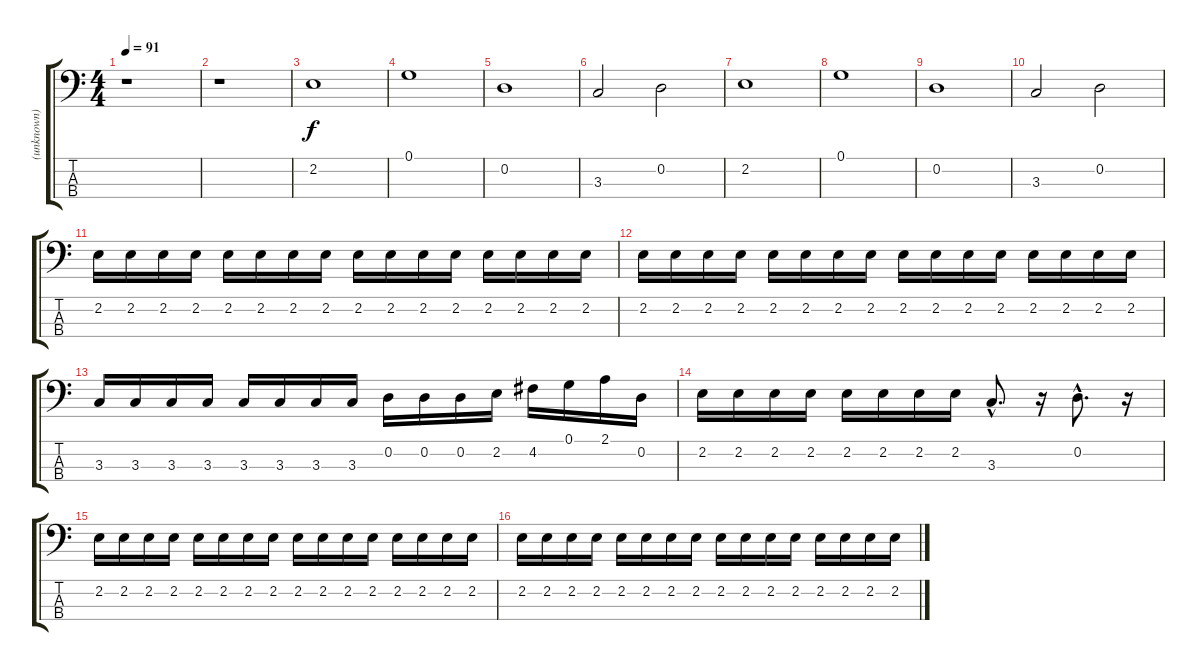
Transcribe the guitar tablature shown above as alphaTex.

\track ("(unknown) Bass" "(unknown) ") {instrument electricbasspick}
\staff {score tabs}
\tuning (G2 D2 A1 E1) {hide}
\ts (4 4)
\tempo 91
\clef f4
\ks c
r.1{dy f instrument electricbasspick} |
r.1 |
2.2.1 |
0.1.1 |
0.2.1 |
3.3.2 0.2.2 |
2.2.1 |
0.1.1 |
0.2.1 |
3.3.2 0.2.2 |
2.2.16 2.2.16 2.2.16 2.2.16 2.2.16 2.2.16 2.2.16 2.2.16 2.2.16 2.2.16 2.2.16 2.2.16 2.2.16 2.2.16 2.2.16 2.2.16 |
2.2.16 2.2.16 2.2.16 2.2.16 2.2.16 2.2.16 2.2.16 2.2.16 2.2.16 2.2.16 2.2.16 2.2.16 2.2.16 2.2.16 2.2.16 2.2.16 |
3.3.16 3.3.16 3.3.16 3.3.16 3.3.16 3.3.16 3.3.16 3.3.16 0.2.16 0.2.16 0.2.16 2.2.16 4.2.16 0.1.16 2.1.16 0.2.16 |
2.2.16 2.2.16 2.2.16 2.2.16 2.2.16 2.2.16 2.2.16 2.2.16 3.3{hac}.8{d} r.16 0.2{hac}.8{d} r.16 |
2.2.16 2.2.16 2.2.16 2.2.16 2.2.16 2.2.16 2.2.16 2.2.16 2.2.16 2.2.16 2.2.16 2.2.16 2.2.16 2.2.16 2.2.16 2.2.16 |
2.2.16 2.2.16 2.2.16 2.2.16 2.2.16 2.2.16 2.2.16 2.2.16 2.2.16 2.2.16 2.2.16 2.2.16 2.2.16 2.2.16 2.2.16 2.2.16
